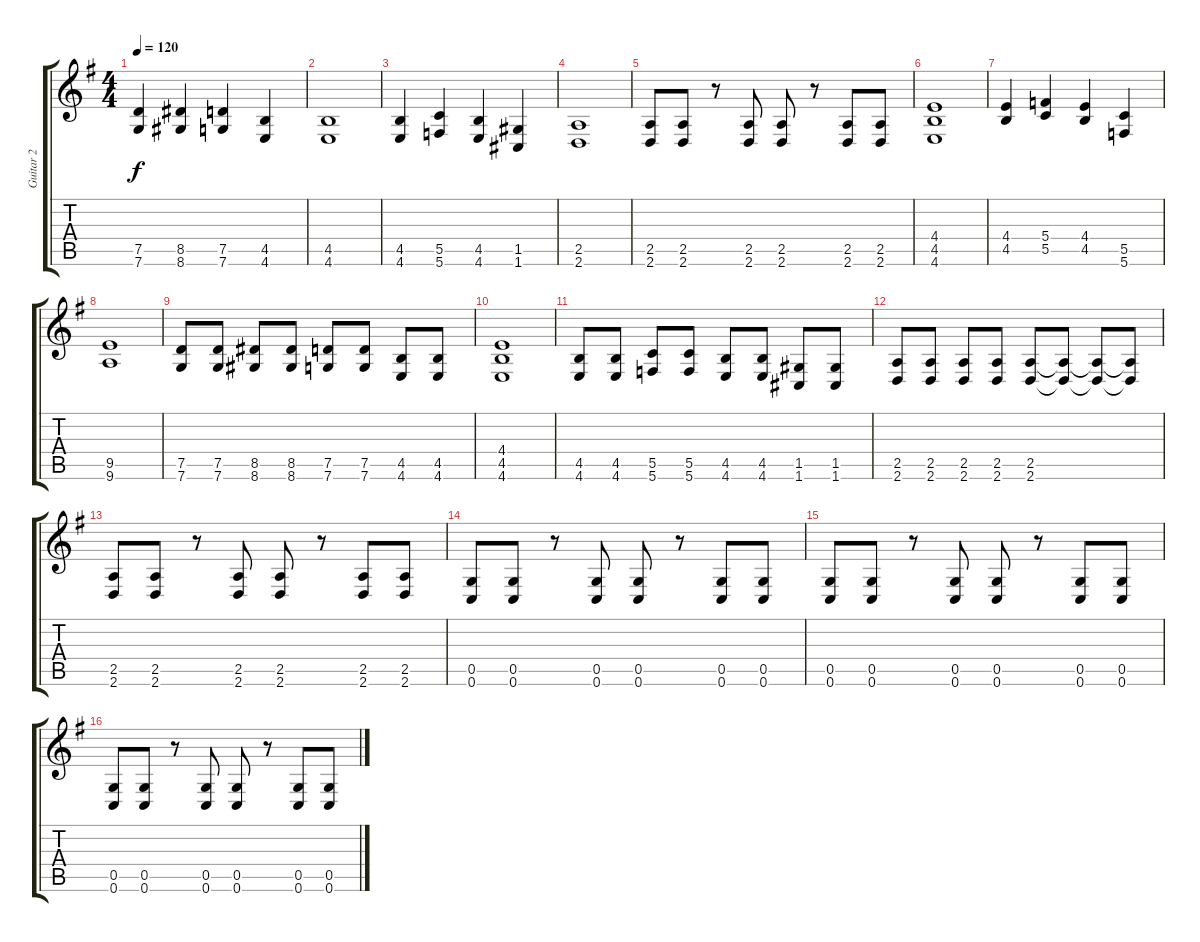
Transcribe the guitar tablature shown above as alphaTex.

\track ("Guitar 2" "Guitar 2") {instrument distortionguitar}
\staff {score tabs}
\tuning (D4 A3 F3 C3 G2 C2) {hide}
\ts (4 4)
\tempo 120
\clef g2
\ks g
(7.5 7.6).4{dy f} (8.5 8.6).4 (7.5 7.6).4 (4.5 4.6).4 |
(4.5 4.6).1 |
(4.5 4.6).4 (5.5 5.6).4 (4.5 4.6).4 (1.5 1.6).4 |
(2.5 2.6).1 |
(2.5 2.6).8 (2.5 2.6).8 r.8 (2.5 2.6).8 (2.5 2.6).8 r.8 (2.5 2.6).8 (2.5 2.6).8 |
(4.4 4.5 4.6).1 |
(4.4 4.5).4 (5.4 5.5).4 (4.4 4.5).4 (5.5 5.6).4 |
(9.5 9.6).1 |
(7.5 7.6).8 (7.5 7.6).8 (8.5 8.6).8 (8.5 8.6).8 (7.5 7.6).8 (7.5 7.6).8 (4.5 4.6).8 (4.5 4.6).8 |
(4.4 4.5 4.6).1 |
(4.5 4.6).8 (4.5 4.6).8 (5.5 5.6).8 (5.5 5.6).8 (4.5 4.6).8 (4.5 4.6).8 (1.5 1.6).8 (1.5 1.6).8 |
(2.5 2.6).8 (2.5 2.6).8 (2.5 2.6).8 (2.5 2.6).8 (2.5 2.6).8 (2.5{t} 2.6{t}).8 (2.5{t} 2.6{t}).8 (2.5{t} 2.6{t}).8 |
(2.5 2.6).8 (2.5 2.6).8 r.8 (2.5 2.6).8 (2.5 2.6).8 r.8 (2.5 2.6).8 (2.5 2.6).8 |
(0.5 0.6).8 (0.5 0.6).8 r.8 (0.5 0.6).8 (0.5 0.6).8 r.8 (0.5 0.6).8 (0.5 0.6).8 |
(0.5 0.6).8 (0.5 0.6).8 r.8 (0.5 0.6).8 (0.5 0.6).8 r.8 (0.5 0.6).8 (0.5 0.6).8 |
(0.5 0.6).8 (0.5 0.6).8 r.8 (0.5 0.6).8 (0.5 0.6).8 r.8 (0.5 0.6).8 (0.5 0.6).8
